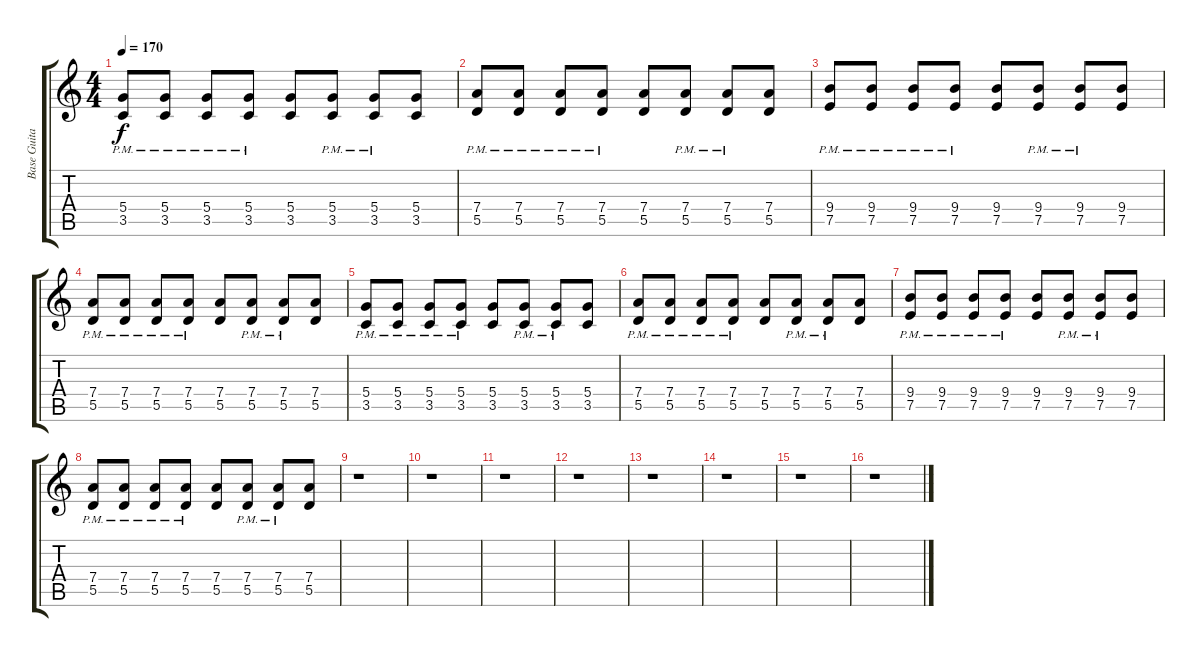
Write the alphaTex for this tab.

\track ("Base Guitar" "Base Guita") {instrument overdrivenguitar}
\staff {score tabs}
\tuning (E4 B3 G3 D3 A2 E2) {hide}
\ts (4 4)
\tempo 170
\clef g2
\ks c
(5.4{pm} 3.5{pm}).8{dy f} (5.4{pm} 3.5{pm}).8 (5.4{pm} 3.5{pm}).8 (5.4{pm} 3.5{pm}).8 (5.4 3.5).8 (5.4{pm} 3.5{pm}).8 (5.4{pm} 3.5{pm}).8 (5.4 3.5).8 |
(7.4{pm} 5.5{pm}).8 (7.4{pm} 5.5{pm}).8 (7.4{pm} 5.5{pm}).8 (7.4{pm} 5.5{pm}).8 (7.4 5.5).8 (7.4{pm} 5.5{pm}).8 (7.4{pm} 5.5{pm}).8 (7.4 5.5).8 |
(9.4{pm} 7.5{pm}).8 (9.4{pm} 7.5{pm}).8 (9.4{pm} 7.5{pm}).8 (9.4{pm} 7.5{pm}).8 (9.4 7.5).8 (9.4{pm} 7.5{pm}).8 (9.4{pm} 7.5{pm}).8 (9.4 7.5).8 |
(7.4{pm} 5.5{pm}).8 (7.4{pm} 5.5{pm}).8 (7.4{pm} 5.5{pm}).8 (7.4{pm} 5.5{pm}).8 (7.4 5.5).8 (7.4{pm} 5.5{pm}).8 (7.4{pm} 5.5{pm}).8 (7.4 5.5).8 |
(5.4{pm} 3.5{pm}).8 (5.4{pm} 3.5{pm}).8 (5.4{pm} 3.5{pm}).8 (5.4{pm} 3.5{pm}).8 (5.4 3.5).8 (5.4{pm} 3.5{pm}).8 (5.4{pm} 3.5{pm}).8 (5.4 3.5).8 |
(7.4{pm} 5.5{pm}).8 (7.4{pm} 5.5{pm}).8 (7.4{pm} 5.5{pm}).8 (7.4{pm} 5.5{pm}).8 (7.4 5.5).8 (7.4{pm} 5.5{pm}).8 (7.4{pm} 5.5{pm}).8 (7.4 5.5).8 |
(9.4{pm} 7.5{pm}).8 (9.4{pm} 7.5{pm}).8 (9.4{pm} 7.5{pm}).8 (9.4{pm} 7.5{pm}).8 (9.4 7.5).8 (9.4{pm} 7.5{pm}).8 (9.4{pm} 7.5{pm}).8 (9.4 7.5).8 |
(7.4{pm} 5.5{pm}).8 (7.4{pm} 5.5{pm}).8 (7.4{pm} 5.5{pm}).8 (7.4{pm} 5.5{pm}).8 (7.4 5.5).8 (7.4{pm} 5.5{pm}).8 (7.4{pm} 5.5{pm}).8 (7.4 5.5).8 |
r.1 |
r.1 |
r.1 |
r.1 |
r.1 |
r.1 |
r.1 |
r.1
